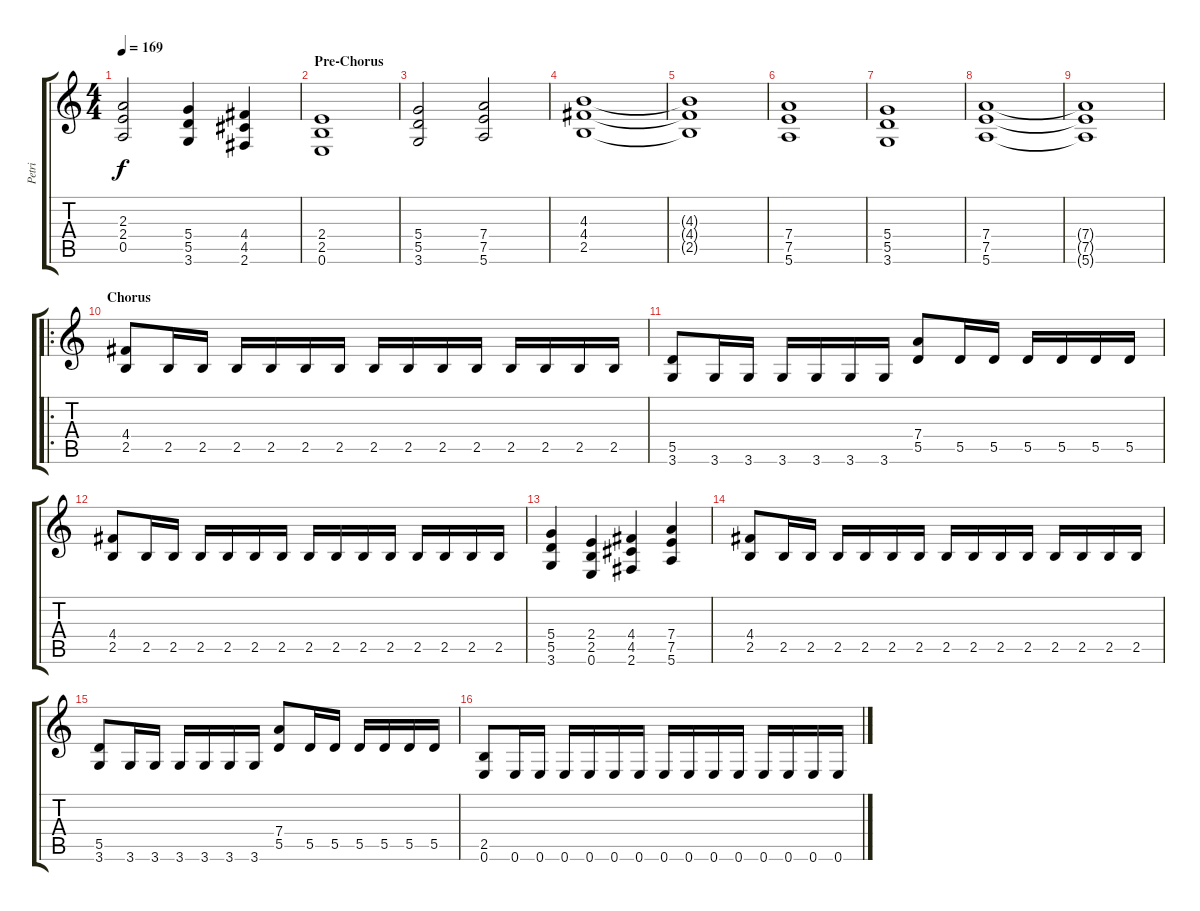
\track ("Petri" "Petri") {instrument distortionguitar}
\staff {score tabs}
\tuning (E4 B3 G3 D3 A2 E2) {hide}
\ts (4 4)
\tempo 169
\clef g2
\ks c
(2.3 2.4 0.5).2{dy f} (5.4 5.5 3.6).4 (4.4 4.5 2.6).4 |
\section ("" "Pre-Chorus")
(2.4 2.5 0.6).1 |
(5.4 5.5 3.6).2 (7.4 7.5 5.6).2 |
(4.3 4.4 2.5).1 |
(4.3{t} 4.4{t} 2.5{t}).1 |
(7.4 7.5 5.6).1 |
(5.4 5.5 3.6).1 |
(7.4 7.5 5.6).1 |
(7.4{t} 7.5{t} 5.6{t}).1 |
\ro
\section ("" "Chorus")
(4.4 2.5).8 2.5.16 2.5.16 2.5.16 2.5.16 2.5.16 2.5.16 2.5.16 2.5.16 2.5.16 2.5.16 2.5.16 2.5.16 2.5.16 2.5.16 |
(5.5 3.6).8 3.6.16 3.6.16 3.6.16 3.6.16 3.6.16 3.6.16 (7.4 5.5).8 5.5.16 5.5.16 5.5.16 5.5.16 5.5.16 5.5.16 |
(4.4 2.5).8 2.5.16 2.5.16 2.5.16 2.5.16 2.5.16 2.5.16 2.5.16 2.5.16 2.5.16 2.5.16 2.5.16 2.5.16 2.5.16 2.5.16 |
(5.4 5.5 3.6).4 (2.4 2.5 0.6).4 (4.4 4.5 2.6).4 (7.4 7.5 5.6).4 |
(4.4 2.5).8 2.5.16 2.5.16 2.5.16 2.5.16 2.5.16 2.5.16 2.5.16 2.5.16 2.5.16 2.5.16 2.5.16 2.5.16 2.5.16 2.5.16 |
(5.5 3.6).8 3.6.16 3.6.16 3.6.16 3.6.16 3.6.16 3.6.16 (7.4 5.5).8 5.5.16 5.5.16 5.5.16 5.5.16 5.5.16 5.5.16 |
(2.5 0.6).8 0.6.16 0.6.16 0.6.16 0.6.16 0.6.16 0.6.16 0.6.16 0.6.16 0.6.16 0.6.16 0.6.16 0.6.16 0.6.16 0.6.16
